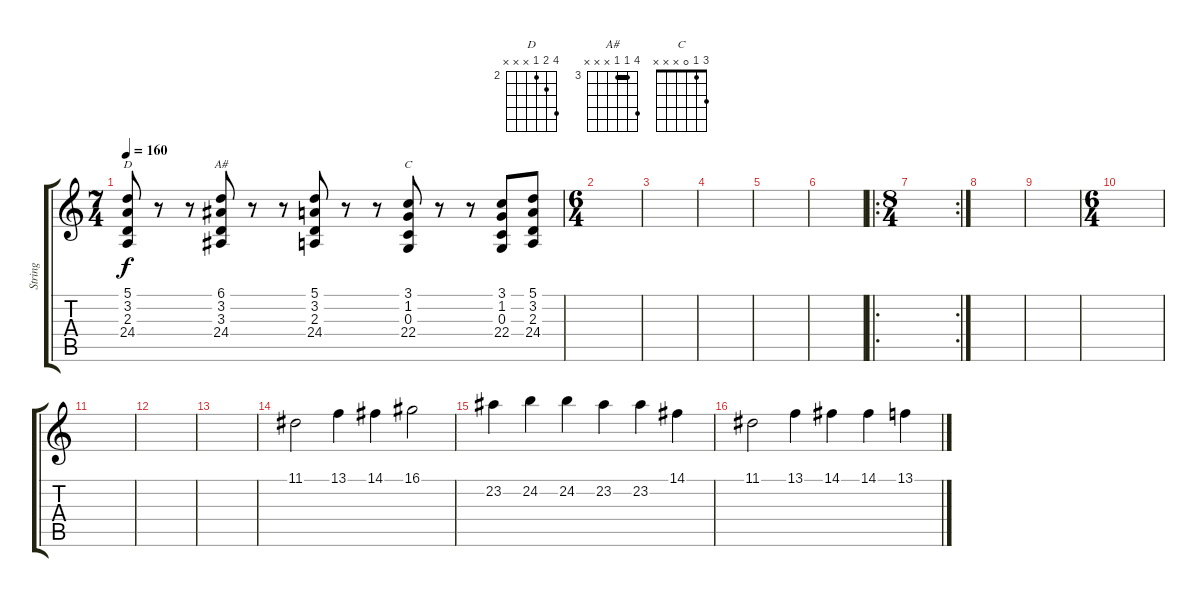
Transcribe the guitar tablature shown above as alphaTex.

\track ("String" "String") {instrument stringensemble1}
\staff {score tabs}
\tuning (E4 B3 G3 D3 A2 E2) {hide}
\chord ("D" 5 3 2 x x x) {firstfret 2}
\chord ("A#" 6 3 3 x x x) {firstfret 3 barre 3}
\chord ("C" 3 1 0 x x x)
\ts (7 4)
\tempo 160
\clef g2
\ks c
(5.1 3.2 2.3 24.4).8{ch "D" dy f} r.8 r.8 (6.1 3.2 3.3 24.4).8{ch "A#"} r.8 r.8 (5.1 3.2 2.3 24.4).8 r.8 r.8 (3.1 1.2 0.3 22.4).8{ch "C"} r.8 r.8 (3.1 1.2 0.3 22.4).8 (5.1 3.2 2.3 24.4).8 |
\ts (6 4)
|
|
|
|
|
\ro
\rc 2
\ts (8 4)
|
|
|
\ts (6 4)
|
|
|
|
11.1.2 13.1.4 14.1.4 16.1.2 |
23.2.4 24.2.4 24.2.4 23.2.4 23.2.4 14.1.4 |
11.1.2 13.1.4 14.1.4 14.1.4 13.1.4
